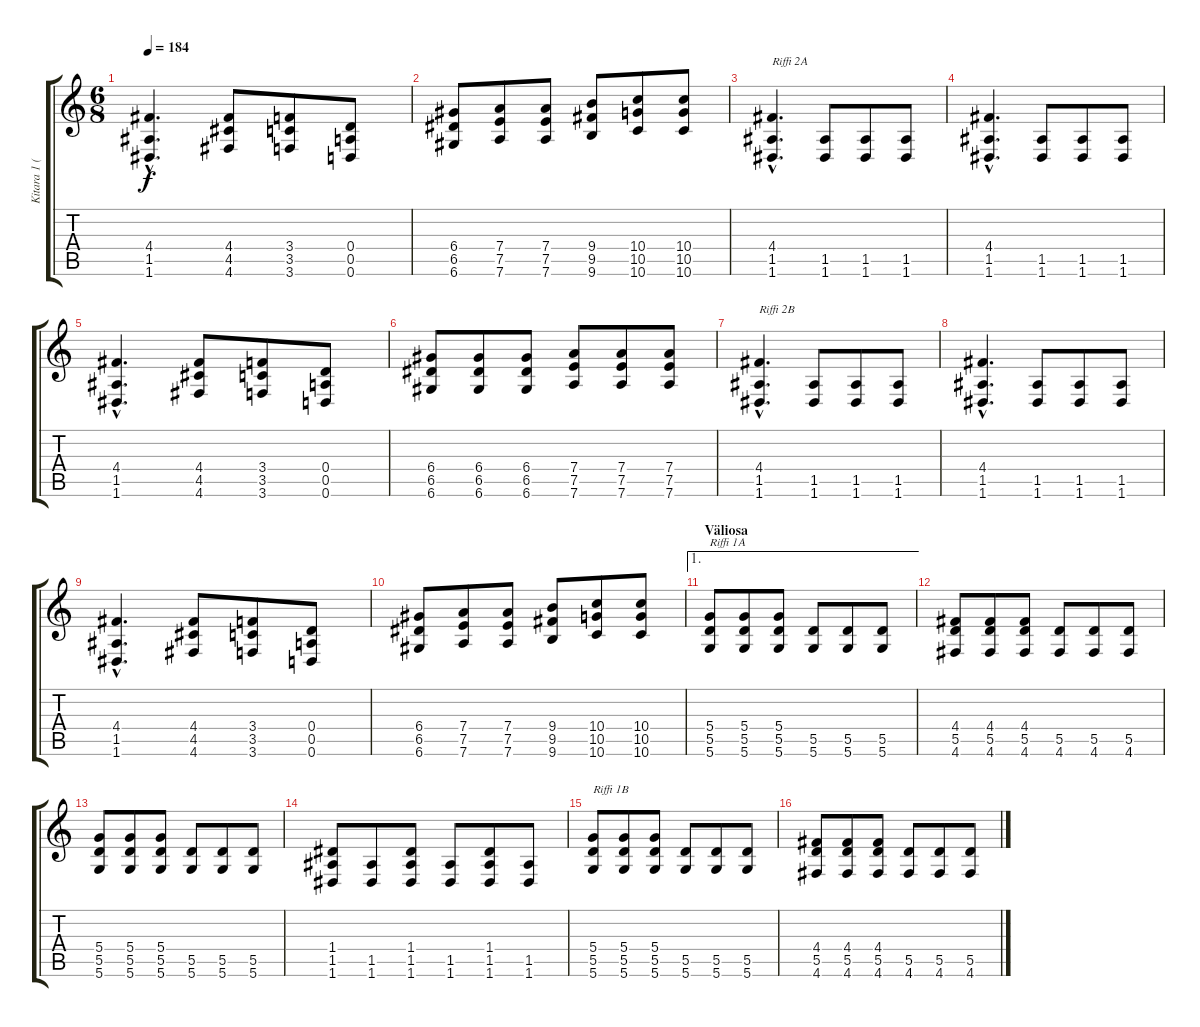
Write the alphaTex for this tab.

\track ("Kitara 1 (Kuisma)" "Kitara 1 (") {instrument distortionguitar}
\staff {score tabs}
\tuning (E4 B3 G3 D3 A2 D2) {hide}
\ts (6 8)
\tempo 184
\clef g2
\ks c
(4.4{hac} 1.5{hac} 1.6{hac}).4{d dy f} (4.4 4.5 4.6).8 (3.4 3.5 3.6).8 (0.4 0.5 0.6).8 |
(6.4 6.5 6.6).8 (7.4 7.5 7.6).8 (7.4 7.5 7.6).8 (9.4 9.5 9.6).8 (10.4 10.5 10.6).8 (10.4 10.5 10.6).8 |
(4.4{hac} 1.5{hac} 1.6{hac}).4{d txt "Riffi 2A"} (1.5 1.6).8 (1.5 1.6).8 (1.5 1.6).8 |
(4.4{hac} 1.5{hac} 1.6{hac}).4{d} (1.5 1.6).8 (1.5 1.6).8 (1.5 1.6).8 |
(4.4{hac} 1.5{hac} 1.6{hac}).4{d} (4.4 4.5 4.6).8 (3.4 3.5 3.6).8 (0.4 0.5 0.6).8 |
(6.4 6.5 6.6).8 (6.4 6.5 6.6).8 (6.4 6.5 6.6).8 (7.4 7.5 7.6).8 (7.4 7.5 7.6).8 (7.4 7.5 7.6).8 |
(4.4{hac} 1.5{hac} 1.6{hac}).4{d txt "Riffi 2B"} (1.5 1.6).8 (1.5 1.6).8 (1.5 1.6).8 |
(4.4{hac} 1.5{hac} 1.6{hac}).4{d} (1.5 1.6).8 (1.5 1.6).8 (1.5 1.6).8 |
(4.4{hac} 1.5{hac} 1.6{hac}).4{d} (4.4 4.5 4.6).8 (3.4 3.5 3.6).8 (0.4 0.5 0.6).8 |
(6.4 6.5 6.6).8 (7.4 7.5 7.6).8 (7.4 7.5 7.6).8 (9.4 9.5 9.6).8 (10.4 10.5 10.6).8 (10.4 10.5 10.6).8 |
\ae 1
\section ("" "Väliosa")
(5.4 5.5 5.6).8{txt "Riffi 1A"} (5.4 5.5 5.6).8 (5.4 5.5 5.6).8 (5.5 5.6).8 (5.5 5.6).8 (5.5 5.6).8 |
(4.4 5.5 4.6).8 (4.4 5.5 4.6).8 (4.4 5.5 4.6).8 (5.5 4.6).8 (5.5 4.6).8 (5.5 4.6).8 |
(5.4 5.5 5.6).8 (5.4 5.5 5.6).8 (5.4 5.5 5.6).8 (5.5 5.6).8 (5.5 5.6).8 (5.5 5.6).8 |
(1.4 1.5 1.6).8 (1.5 1.6).8 (1.4 1.5 1.6).8 (1.5 1.6).8 (1.4 1.5 1.6).8 (1.5 1.6).8 |
(5.4 5.5 5.6).8{txt "Riffi 1B"} (5.4 5.5 5.6).8 (5.4 5.5 5.6).8 (5.5 5.6).8 (5.5 5.6).8 (5.5 5.6).8 |
(4.4 5.5 4.6).8 (4.4 5.5 4.6).8 (4.4 5.5 4.6).8 (5.5 4.6).8 (5.5 4.6).8 (5.5 4.6).8
